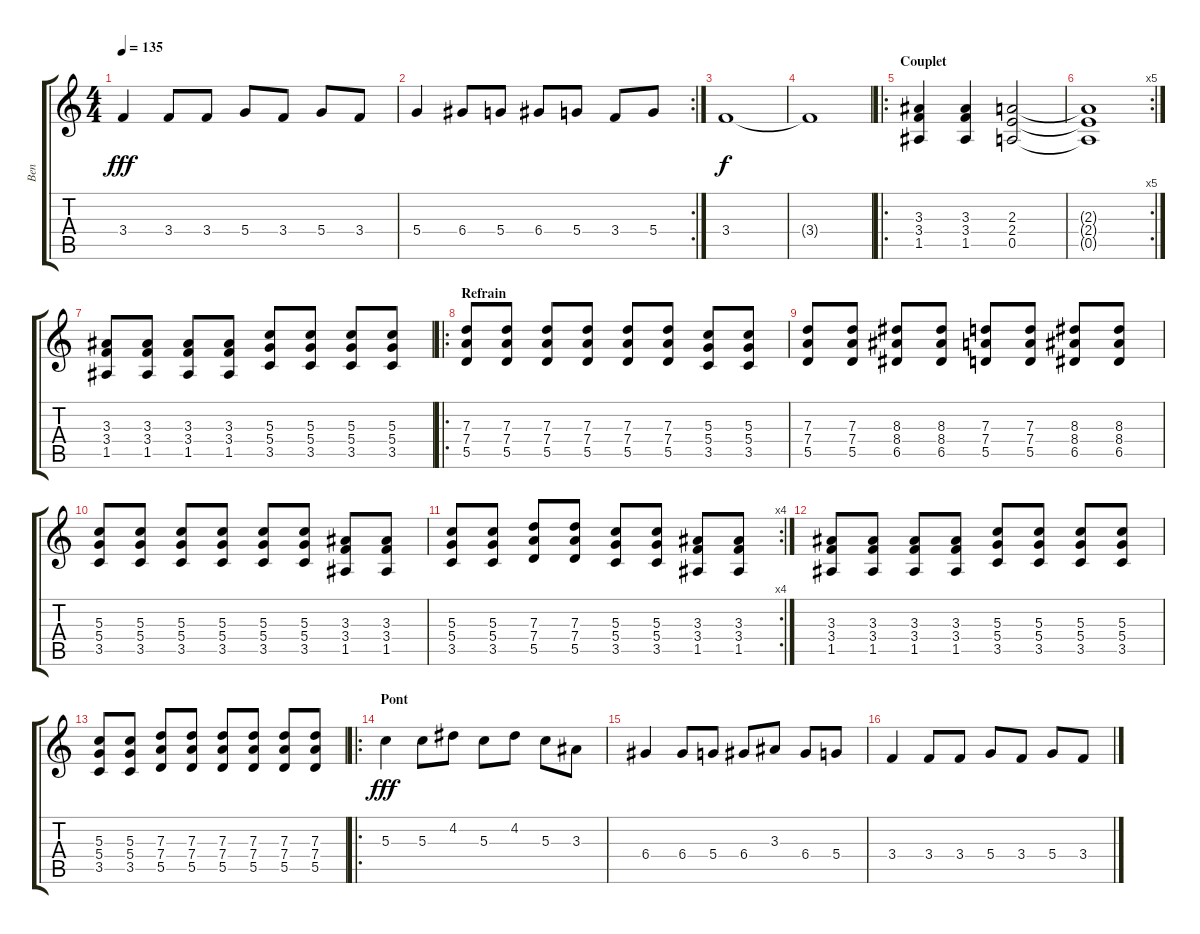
\track ("Ben" "Ben") {instrument distortionguitar}
\staff {score tabs}
\tuning (E4 B3 G3 D3 A2 E2) {hide}
\ts (4 4)
\tempo 135
\clef g2
\ks c
3.4.4{dy fff} 3.4.8 3.4.8 5.4.8 3.4.8 5.4.8 3.4.8 |
\rc 2
5.4.4 6.4.8 5.4.8 6.4.8 5.4.8 3.4.8 5.4.8 |
3.4.1{dy f} |
3.4{t}.1 |
\ro
\section ("" "Couplet")
(3.3 3.4 1.5).4 (3.3 3.4 1.5).4 (2.3 2.4 0.5).2 |
\rc 5
(2.3{t} 2.4{t} 0.5{t}).1 |
(3.3 3.4 1.5).8 (3.3 3.4 1.5).8 (3.3 3.4 1.5).8 (3.3 3.4 1.5).8 (5.3 5.4 3.5).8 (5.3 5.4 3.5).8 (5.3 5.4 3.5).8 (5.3 5.4 3.5).8 |
\ro
\section ("" "Refrain")
(7.3 7.4 5.5).8 (7.3 7.4 5.5).8 (7.3 7.4 5.5).8 (7.3 7.4 5.5).8 (7.3 7.4 5.5).8 (7.3 7.4 5.5).8 (5.3 5.4 3.5).8 (5.3 5.4 3.5).8 |
(7.3 7.4 5.5).8 (7.3 7.4 5.5).8 (8.3 8.4 6.5).8 (8.3 8.4 6.5).8 (7.3 7.4 5.5).8 (7.3 7.4 5.5).8 (8.3 8.4 6.5).8 (8.3 8.4 6.5).8 |
(5.3 5.4 3.5).8 (5.3 5.4 3.5).8 (5.3 5.4 3.5).8 (5.3 5.4 3.5).8 (5.3 5.4 3.5).8 (5.3 5.4 3.5).8 (3.3 3.4 1.5).8 (3.3 3.4 1.5).8 |
\rc 4
(5.3 5.4 3.5).8 (5.3 5.4 3.5).8 (7.3 7.4 5.5).8 (7.3 7.4 5.5).8 (5.3 5.4 3.5).8 (5.3 5.4 3.5).8 (3.3 3.4 1.5).8 (3.3 3.4 1.5).8 |
(3.3 3.4 1.5).8 (3.3 3.4 1.5).8 (3.3 3.4 1.5).8 (3.3 3.4 1.5).8 (5.3 5.4 3.5).8 (5.3 5.4 3.5).8 (5.3 5.4 3.5).8 (5.3 5.4 3.5).8 |
(5.3 5.4 3.5).8 (5.3 5.4 3.5).8 (7.3 7.4 5.5).8 (7.3 7.4 5.5).8 (7.3 7.4 5.5).8 (7.3 7.4 5.5).8 (7.3 7.4 5.5).8 (7.3 7.4 5.5).8 |
\ro
\section ("" "Pont")
5.3.4{dy fff} 5.3.8 4.2.8 5.3.8 4.2.8 5.3.8 3.3.8 |
6.4.4 6.4.8 5.4.8 6.4.8 3.3.8 6.4.8 5.4.8 |
3.4.4 3.4.8 3.4.8 5.4.8 3.4.8 5.4.8 3.4.8
